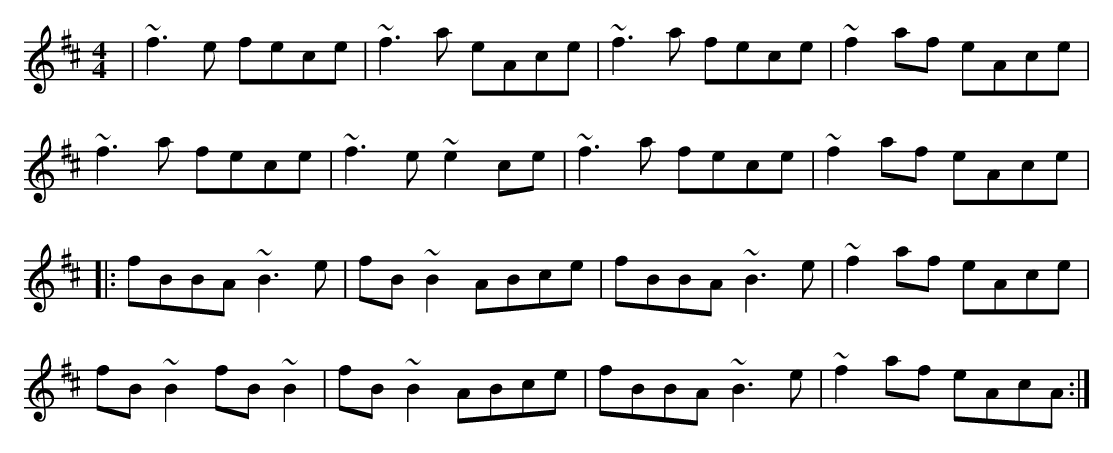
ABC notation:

X:1
M:4/4
K:Bmin
|~f3e fece|~f3a eAce|~f3a fece|~f2af eAce|
~f3a fece|~f3e~e2ce|~f3a fece|~f2af eAce|
|:fBBA ~B3e|fB ~B2 ABce|fBBA ~B3e|~f2af eAce|
fB~B2 fB~B2|fB ~B2 ABce|fBBA ~B3e|~f2af eAcA:|
